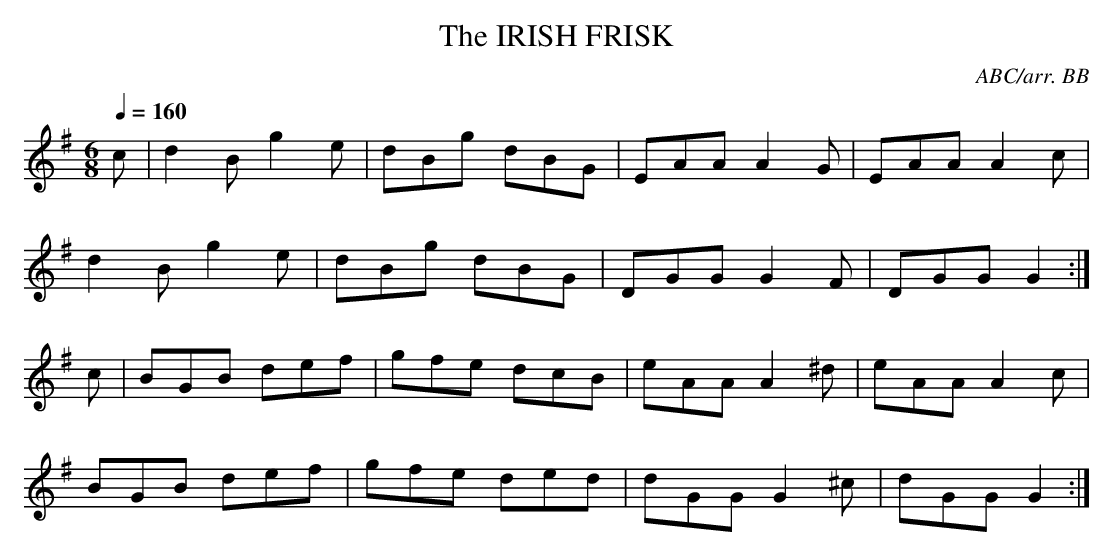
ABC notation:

X:1
T:IRISH FRISK, The
C:ABC/arr. BB
M:6/8
Q:1/4=160
K:G
c|d2B g2e|dBg dBG|EAA A2G|EAA A2c|
d2B g2e|dBg dBG|DGG G2F|DGG G2 :|
c|BGB def|gfe dcB|eAA A2^d|eAA A2c|
BGB def|gfe ded|dGG G2^c|dGG G2 :|
